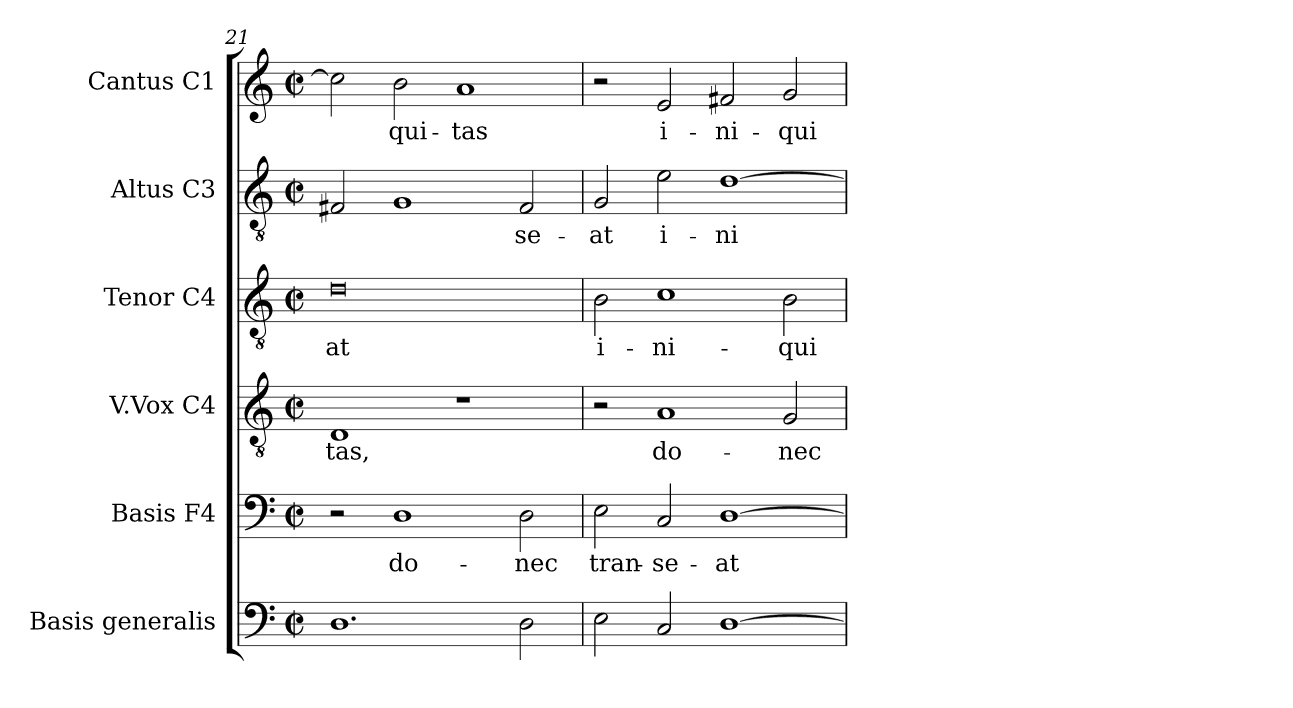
**kern	**kern	**text	**kern	**text	**kern	**text	**kern	**text	**kern	**text
*part6	*part5	*part5	*part4	*part4	*part3	*part3	*part2	*part2	*part1	*part1
*staff6	*staff5	*staff5	*staff4	*staff4	*staff3	*staff3	*staff2	*staff2	*staff1	*staff1
*I"Basis  generalis	*I"Basis  F4	*	*I"V.Vox  C4	*	*I"Tenor  C4	*	*I"Altus  C3	*	*I"Cantus  C1	*
*	*I'B	*	*	*	*I'T	*	*I'A	*	*I'C	*
!!LO:LB:g=z
*clefF4	*clefF4	*	*clefGv2	*	*clefGv2	*	*clefGv2	*	*clefG2	*
*k[]	*k[]	*	*k[]	*	*k[]	*	*k[]	*	*k[]	*
*C:	*C:	*	*C:	*	*C:	*	*C:	*	*C:	*
*M2/2	*M2/2	*	*M2/2	*	*M2/2	*	*M2/2	*	*M2/2	*
*met(c|)	*met(c|)	*	*met(c|)	*	*met(c|)	*	*met(c|)	*	*met(c|)	*
=21	=21	=21	=21	=21	=21	=21	=21	=21	=21	=21
!	!	!	!	!LO:LY:b:cj	!	!LO:LY:b:cj	!	!LO:LY:b:cj	!	!LO:LY:b:cj
1.D	2r	.	1D	-tas,	0d	-at	2F#X/	--	2cc\]	--
!	!	!LO:LY:b:cj	!	!	!	!	!	!LO:LY:b:cj	!	!LO:LY:b:cj
.	1D	do-	.	.	.	.	1G	--	2b\	-qui-
!	!	!	!	!	!	!	!	!	!	!LO:LY:b:cj
.	.	.	1r	.	.	.	.	.	1a	-tas
!	!	!LO:LY:b:cj	!	!	!	!	!	!LO:LY:b:cj	!	!
2D\	2D\	-nec	.	.	.	.	2F#/	-se-	.	.
=22	=22	=22	=22	=22	=22	=22	=22	=22	=22	=22
!	!	!LO:LY:b:cj	!	!	!	!LO:LY:b:cj	!	!LO:LY:b:cj	!	!
2E\	2E\	tran-	2r	.	2B\	i-	2G/	-at	2r	.
!	!	!LO:LY:b:cj	!	!LO:LY:b:cj	!	!LO:LY:b:cj	!	!LO:LY:b:cj	!	!LO:LY:b:cj
2C/	2C/	-se-	1A	do-	1c	-ni-	2e\	i-	2e/	i-
!	!	!LO:LY:b:cj	!	!	!	!	!	!LO:LY:b:cj	!	!LO:LY:b:cj
[>1D	[>1D	-at	.	.	.	.	[>1d	-ni-	2f#X/	-ni-
!	!	!	!	!LO:LY:b:cj	!	!LO:LY:b:cj	!	!	!	!LO:LY:b:cj
.	.	.	2G/	-nec	2B\	-qui-	.	.	2g/	-qui-
=	=	=	=	=	=	=	=	=	=	=
*-	*-	*-	*-	*-	*-	*-	*-	*-	*-	*-
